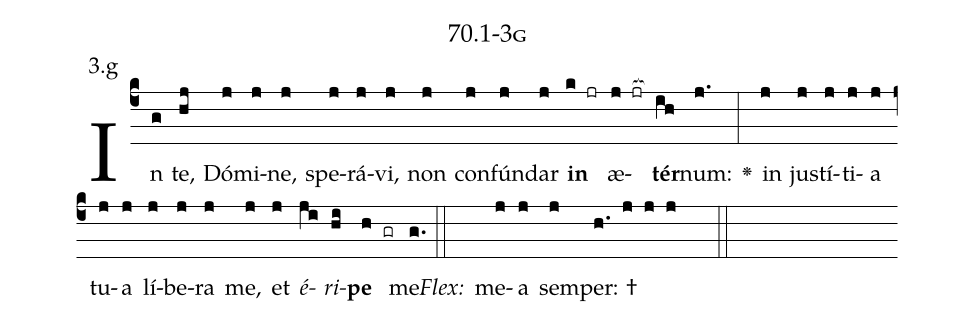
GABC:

name: 70.1-3g;
annotation: 3.g;
%%
(c4)In(g) te,(hj) Dó(j)mi(j)ne,(j) spe(j)rá(j)vi,(j) non(j) con(j)fún(j)dar(j) <b>in</b>(k jr) æ(j jr[ocb:1{])<b>tér</b>(ih[ocb:0}])num:(j.) <v>\greheightstar</v>(:) in(j) jus(j)tí(j)ti(j)a(j) tu(j)a(j) lí(j)be(j)ra(j) me,(j) et(j) <i>é</i>(ji)<i>ri</i>(hi)<b>pe</b>(h gr) me.(g.) (::)
<i>Flex:</i>()  me(j)a(j) sem(j)per: †(h. j j j  ::)

%E(j) u(j) o(ji) u(hi) a(h) e.(g.) (::)
